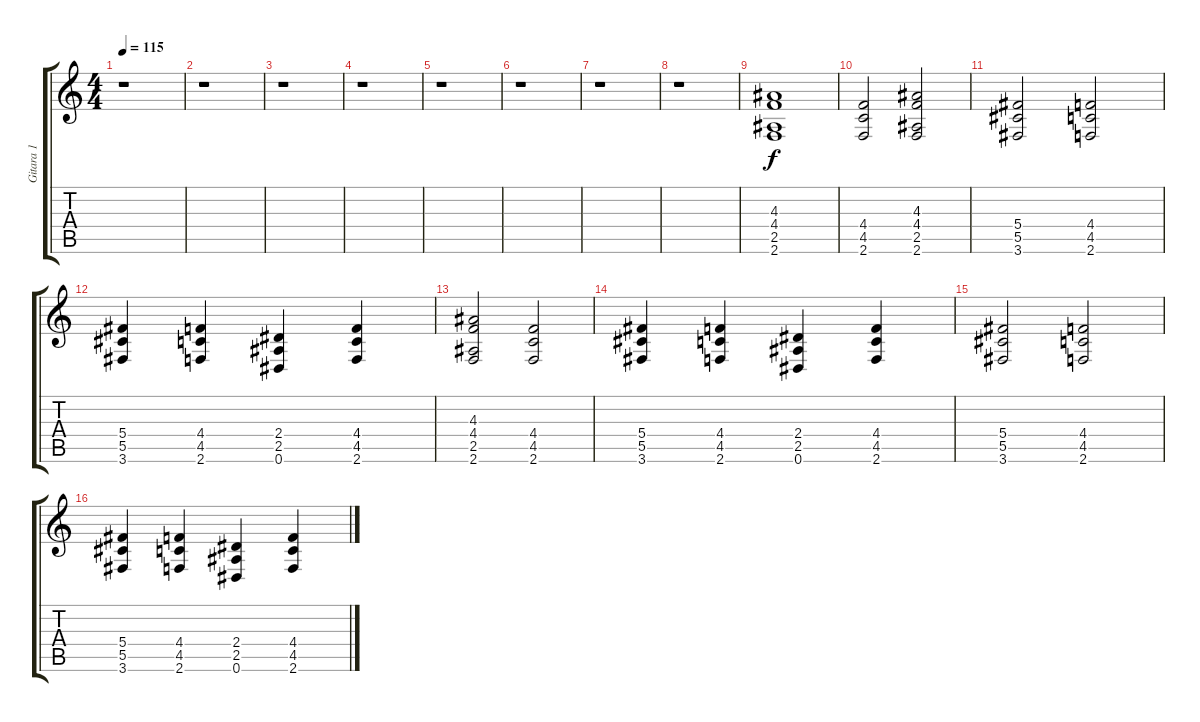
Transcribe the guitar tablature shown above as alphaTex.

\track ("Gitara 1" "Gitara 1") {instrument distortionguitar}
\staff {score tabs}
\tuning (Eb4 Bb3 Gb3 Db3 Ab2 Eb2) {hide}
\ts (4 4)
\tempo 115
\clef g2
\ks c
r.1{txt " " dy f} |
r.1 |
r.1{txt " "} |
r.1 |
r.1{txt " "} |
r.1 |
r.1{txt " "} |
r.1 |
(4.3 4.4 2.5 2.6).1 |
(4.4 4.5 2.6).2 (4.3 4.4 2.5 2.6).2 |
(5.4 5.5 3.6).2 (4.4 4.5 2.6).2 |
(5.4 5.5 3.6).4 (4.4 4.5 2.6).4 (2.4 2.5 0.6).4 (4.4 4.5 2.6).4 |
(4.3 4.4 2.5 2.6).2 (4.4 4.5 2.6).2 |
(5.4 5.5 3.6).4 (4.4 4.5 2.6).4 (2.4 2.5 0.6).4 (4.4 4.5 2.6).4 |
(5.4 5.5 3.6).2 (4.4 4.5 2.6).2 |
(5.4 5.5 3.6).4 (4.4 4.5 2.6).4 (2.4 2.5 0.6).4 (4.4 4.5 2.6).4
